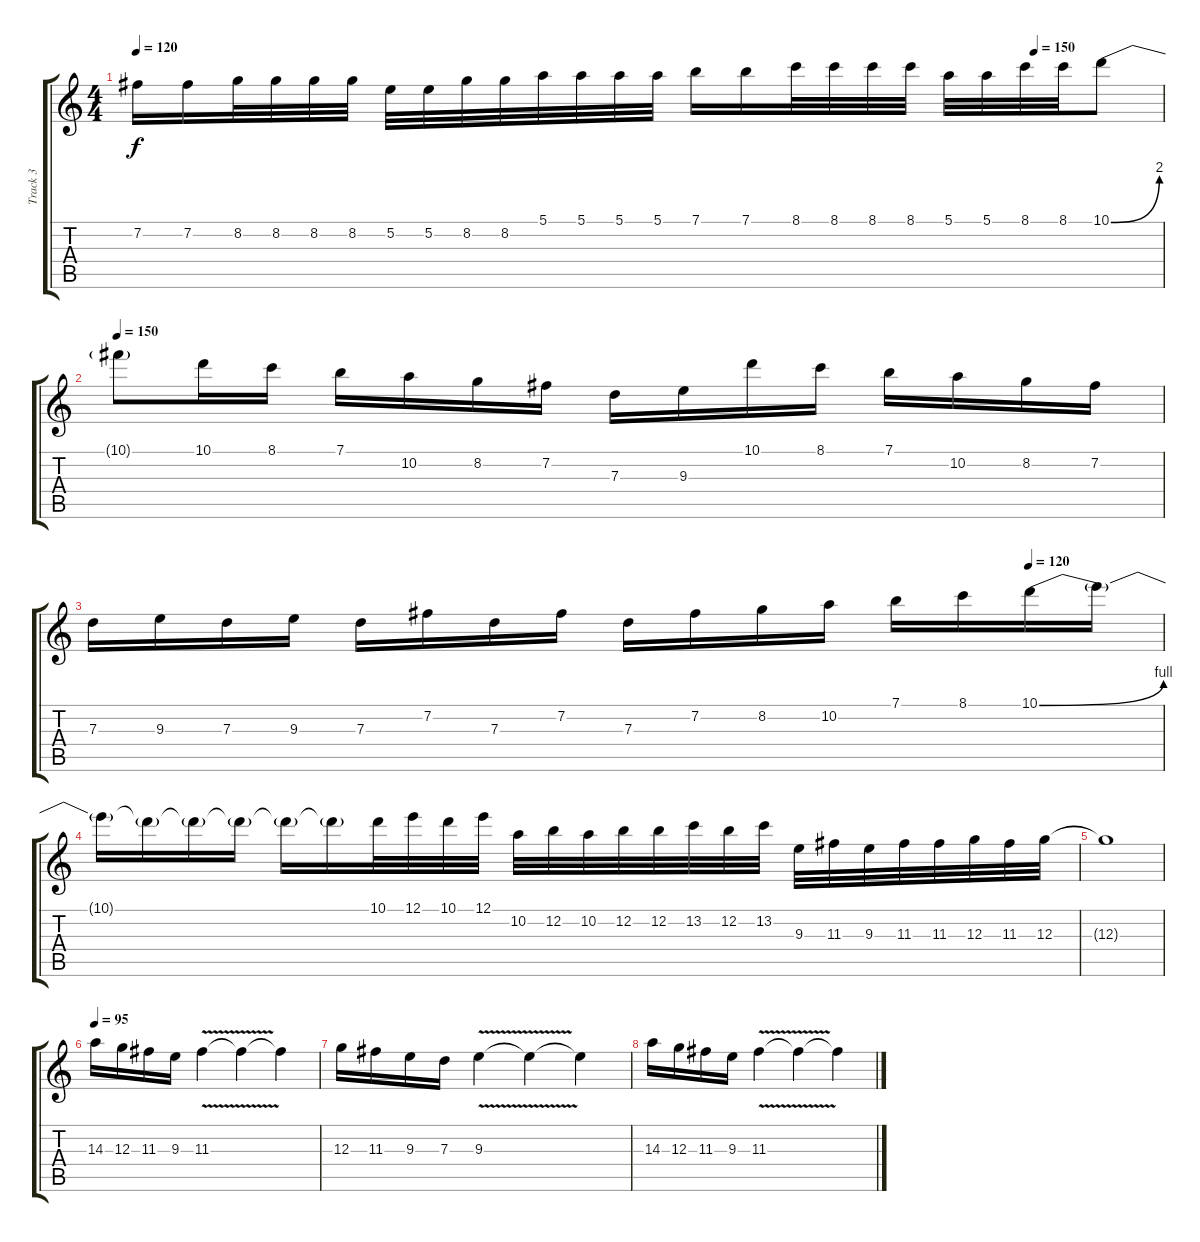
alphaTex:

\track ("Track 3" "Track 3") {instrument distortionguitar}
\staff {score tabs}
\tuning (E4 B3 G3 D3 A2 E2) {hide}
\ts (4 4)
\tempo 120
\tempo (150 0.875)
\clef g2
\ks c
7.2.16{dy f} 7.2.16 8.2.32 8.2.32 8.2.32 8.2.32 5.2.32 5.2.32 8.2.32 8.2.32 5.1.32 5.1.32 5.1.32 5.1.32 7.1.16 7.1.16 8.1.32 8.1.32 8.1.32 8.1.32 5.1.32 5.1.32 8.1.32 8.1.32 10.1{be (bend 0 0 60 8)}.8 |
\tempo 150
10.1{t}.8 10.1.16 8.1.16 7.1.16 10.2.16 8.2.16 7.2.16 7.3.16 9.3.16 10.1.16 8.1.16 7.1.16 10.2.16 8.2.16 7.2.16 |
\tempo (120 0.875)
7.3.16 9.3.16 7.3.16 9.3.16 7.3.16 7.2.16 7.3.16 7.2.16 7.3.16 7.2.16 8.2.16 10.2.16 7.1.16 8.1.16 10.1{be (bend 0 0 60 4)}.16 10.1{t}.16 |
10.1{t}.16 10.1{t}.16 10.1{t}.16 10.1{t}.16 10.1{t}.16 10.1{t}.16 10.1.32 12.1.32 10.1.32 12.1.32 10.2.32 12.2.32 10.2.32 12.2.32 12.2.32 13.2.32 12.2.32 13.2.32 9.3.32 11.3.32 9.3.32 11.3.32 11.3.32 12.3.32 11.3.32 12.3.32 |
12.3{t}.1 |
\tempo 95
14.3.16 12.3.16 11.3.16 9.3.16 11.3{v}.4 11.3{t}.4 11.3{t}.4 |
12.3.16 11.3.16 9.3.16 7.3.16 9.3{v}.4 9.3{t}.4 9.3{t}.4 |
14.3.16 12.3.16 11.3.16 9.3.16 11.3{v}.4 11.3{t}.4 11.3{t}.4
